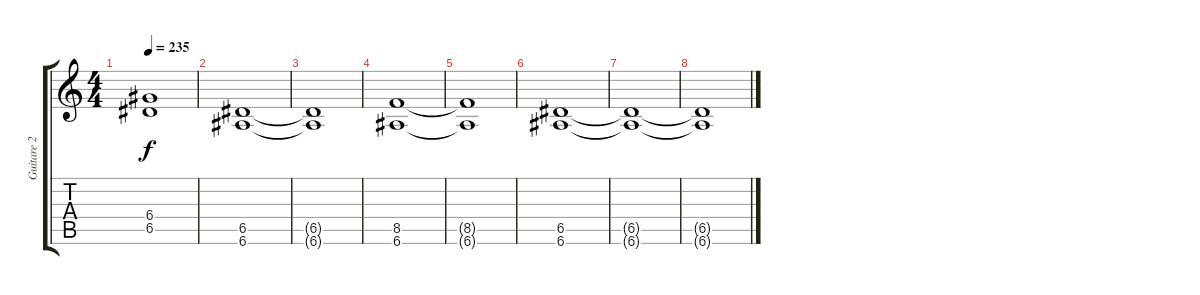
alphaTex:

\track ("Guitare 2" "Guitare 2") {instrument distortionguitar}
\staff {score tabs}
\tuning (E4 B3 G3 D3 A2 E2) {hide}
\ts (4 4)
\tempo 235
\clef g2
\ks c
(6.4{t} 6.5{t}).1{dy f} |
(6.5 6.6).1 |
(6.5{t} 6.6{t}).1 |
(8.5 6.6).1 |
(8.5{t} 6.6{t}).1 |
(6.5 6.6).1 |
(6.5{t} 6.6{t}).1 |
(6.5{t} 6.6{t}).1
